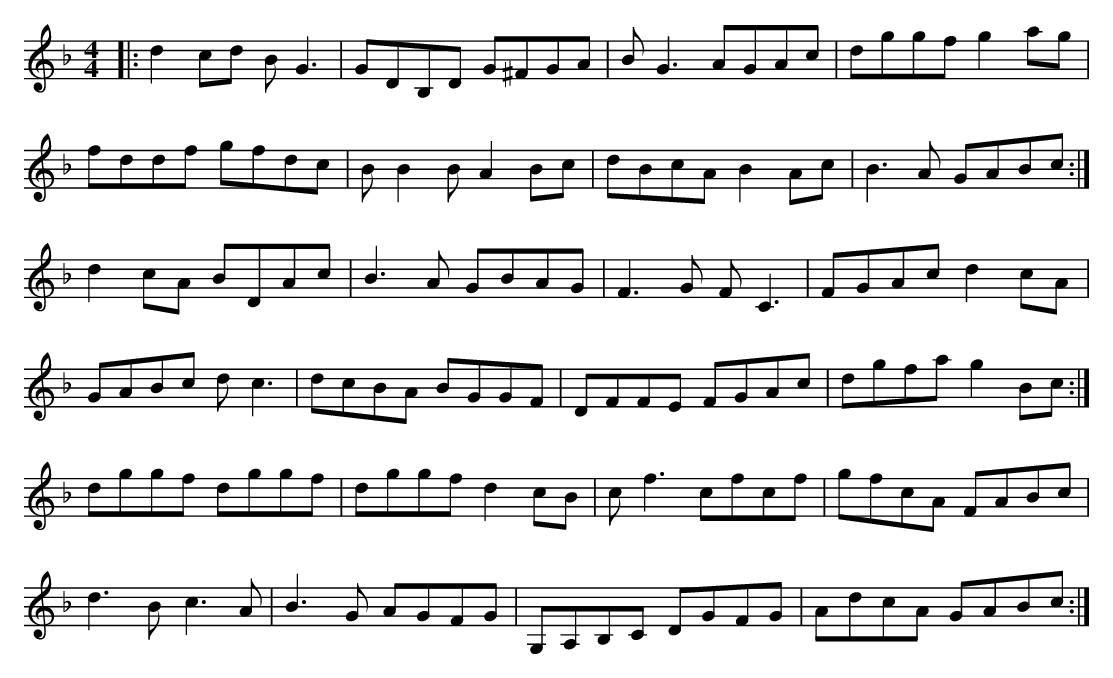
X:1
M:4/4
K:Gdor
|:d2cd BG3|GDB,D G^FGA|BG3 AGAc|dggf g2ag|
fddf gfdc|BB2B A2Bc|dBcA B2Ac|B3A GABc:|
d2cA BDAc|B3A GBAG|F3G FC3|FGAc d2cA|
GABc dc3|dcBA BGGF|DFFE FGAc|dgfa g2Bc:|
dggf dggf|dggf d2cB|cf3 cfcf|gfcA FABc|
d3B c3A|B3G AGFG|G,A,B,C DGFG|AdcA GABc:|
